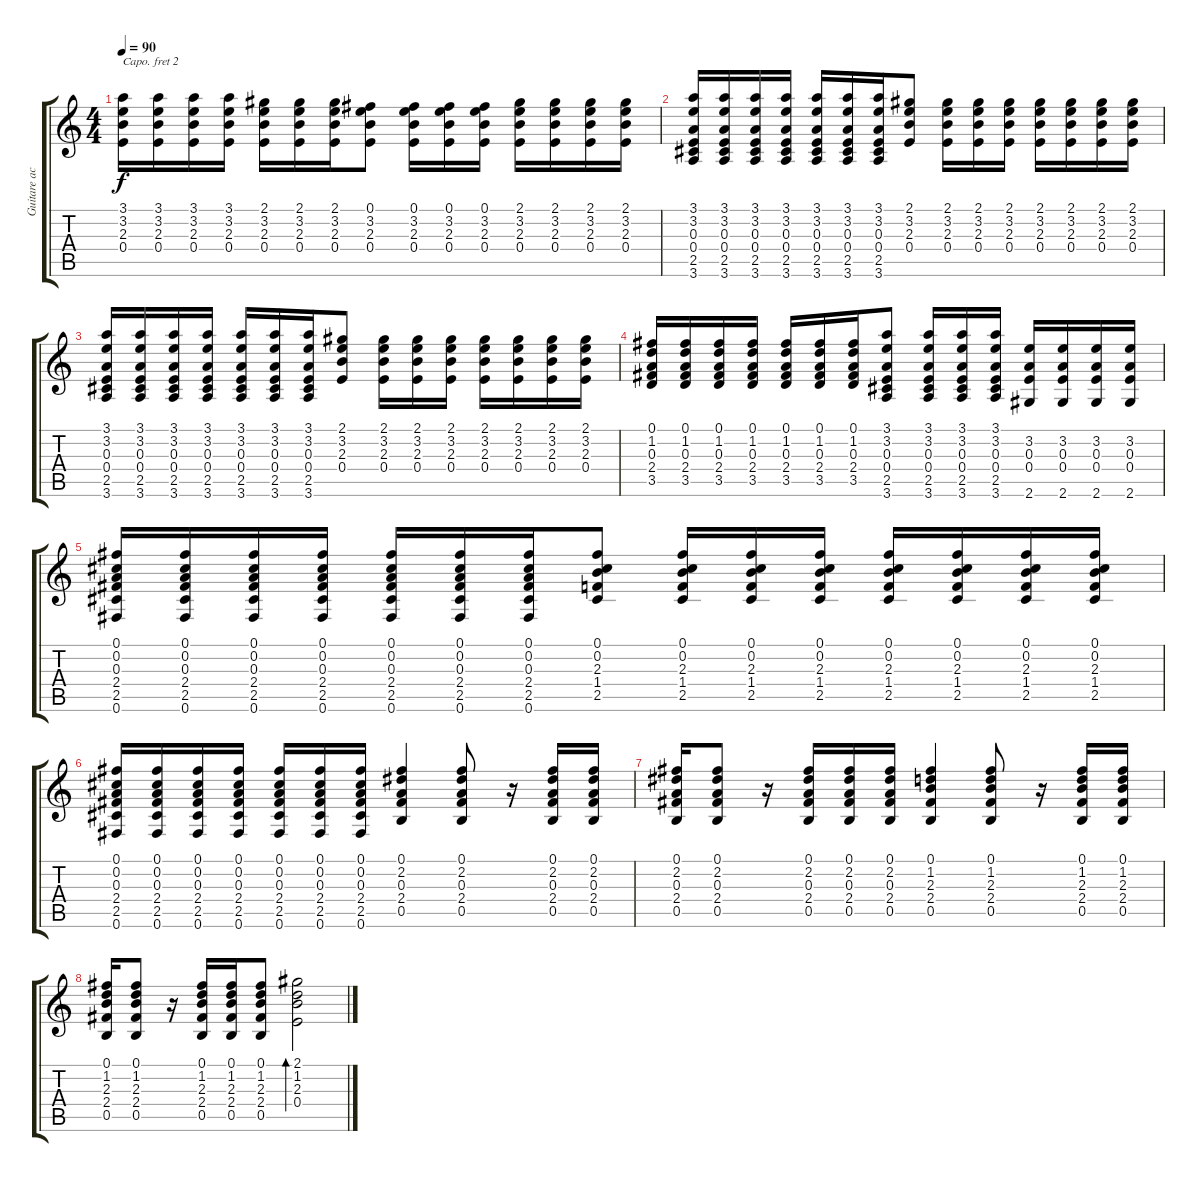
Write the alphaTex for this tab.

\track ("Guitare acoustique (capo 2)" "Guitare ac") {instrument acousticguitarnylon}
\staff {score tabs}
\capo 2
\tuning (E4 B3 G3 D3 A2 E2) {hide}
\ts (4 4)
\tempo 90
\clef g2
\ks c
(3.1 3.2 2.3 0.4).16{dy f} (3.1 3.2 2.3 0.4).16 (3.1 3.2 2.3 0.4).16 (3.1 3.2 2.3 0.4).16 (2.1 3.2 2.3 0.4).16 (2.1 3.2 2.3 0.4).16 (2.1 3.2 2.3 0.4).16 (0.1 3.2 2.3 0.4).8 (0.1 3.2 2.3 0.4).16 (0.1 3.2 2.3 0.4).16 (0.1 3.2 2.3 0.4).16 (2.1 3.2 2.3 0.4).16 (2.1 3.2 2.3 0.4).16 (2.1 3.2 2.3 0.4).16 (2.1 3.2 2.3 0.4).16 |
(3.1 3.2 0.3 0.4 2.5 3.6).16 (3.1 3.2 0.3 0.4 2.5 3.6).16 (3.1 3.2 0.3 0.4 2.5 3.6).16 (3.1 3.2 0.3 0.4 2.5 3.6).16 (3.1 3.2 0.3 0.4 2.5 3.6).16 (3.1 3.2 0.3 0.4 2.5 3.6).16 (3.1 3.2 0.3 0.4 2.5 3.6).16 (2.1 3.2 2.3 0.4).8 (2.1 3.2 2.3 0.4).16 (2.1 3.2 2.3 0.4).16 (2.1 3.2 2.3 0.4).16 (2.1 3.2 2.3 0.4).16 (2.1 3.2 2.3 0.4).16 (2.1 3.2 2.3 0.4).16 (2.1 3.2 2.3 0.4).16 |
(3.1 3.2 0.3 0.4 2.5 3.6).16 (3.1 3.2 0.3 0.4 2.5 3.6).16 (3.1 3.2 0.3 0.4 2.5 3.6).16 (3.1 3.2 0.3 0.4 2.5 3.6).16 (3.1 3.2 0.3 0.4 2.5 3.6).16 (3.1 3.2 0.3 0.4 2.5 3.6).16 (3.1 3.2 0.3 0.4 2.5 3.6).16 (2.1 3.2 2.3 0.4).8 (2.1 3.2 2.3 0.4).16 (2.1 3.2 2.3 0.4).16 (2.1 3.2 2.3 0.4).16 (2.1 3.2 2.3 0.4).16 (2.1 3.2 2.3 0.4).16 (2.1 3.2 2.3 0.4).16 (2.1 3.2 2.3 0.4).16 |
(0.1 1.2 0.3 2.4 3.5).16 (0.1 1.2 0.3 2.4 3.5).16 (0.1 1.2 0.3 2.4 3.5).16 (0.1 1.2 0.3 2.4 3.5).16 (0.1 1.2 0.3 2.4 3.5).16 (0.1 1.2 0.3 2.4 3.5).16 (0.1 1.2 0.3 2.4 3.5).16 (3.1 3.2 0.3 0.4 2.5 3.6).8 (3.1 3.2 0.3 0.4 2.5 3.6).16 (3.1 3.2 0.3 0.4 2.5 3.6).16 (3.1 3.2 0.3 0.4 2.5 3.6).16 (3.2 0.3 0.4 2.6).16 (3.2 0.3 0.4 2.6).16 (3.2 0.3 0.4 2.6).16 (3.2 0.3 0.4 2.6).16 |
(0.1 0.2 0.3 2.4 2.5 0.6).16 (0.1 0.2 0.3 2.4 2.5 0.6).16 (0.1 0.2 0.3 2.4 2.5 0.6).16 (0.1 0.2 0.3 2.4 2.5 0.6).16 (0.1 0.2 0.3 2.4 2.5 0.6).16 (0.1 0.2 0.3 2.4 2.5 0.6).16 (0.1 0.2 0.3 2.4 2.5 0.6).16 (0.1 0.2 2.3 1.4 2.5).8 (0.1 0.2 2.3 1.4 2.5).16 (0.1 0.2 2.3 1.4 2.5).16 (0.1 0.2 2.3 1.4 2.5).16 (0.1 0.2 2.3 1.4 2.5).16 (0.1 0.2 2.3 1.4 2.5).16 (0.1 0.2 2.3 1.4 2.5).16 (0.1 0.2 2.3 1.4 2.5).16 |
(0.1 0.2 0.3 2.4 2.5 0.6).16 (0.1 0.2 0.3 2.4 2.5 0.6).16 (0.1 0.2 0.3 2.4 2.5 0.6).16 (0.1 0.2 0.3 2.4 2.5 0.6).16 (0.1 0.2 0.3 2.4 2.5 0.6).16 (0.1 0.2 0.3 2.4 2.5 0.6).16 (0.1 0.2 0.3 2.4 2.5 0.6).16 (0.1 2.2 0.3 2.4 0.5).4 (0.1 2.2 0.3 2.4 0.5).8 r.16 (0.1 2.2 0.3 2.4 0.5).16 (0.1 2.2 0.3 2.4 0.5).16 |
(0.1 2.2 0.3 2.4 0.5).16 (0.1 2.2 0.3 2.4 0.5).8 r.16 (0.1 2.2 0.3 2.4 0.5).16 (0.1 2.2 0.3 2.4 0.5).16 (0.1 2.2 0.3 2.4 0.5).16 (0.1 1.2 2.3 2.4 0.5).4 (0.1 1.2 2.3 2.4 0.5).8 r.16 (0.1 1.2 2.3 2.4 0.5).16 (0.1 1.2 2.3 2.4 0.5).16 |
(0.1 1.2 2.3 2.4 0.5).16 (0.1 1.2 2.3 2.4 0.5).8 r.16 (0.1 1.2 2.3 2.4 0.5).16 (0.1 1.2 2.3 2.4 0.5).16 (0.1 1.2 2.3 2.4 0.5).8 (2.1 1.2 2.3 0.4).2{bd 60}
